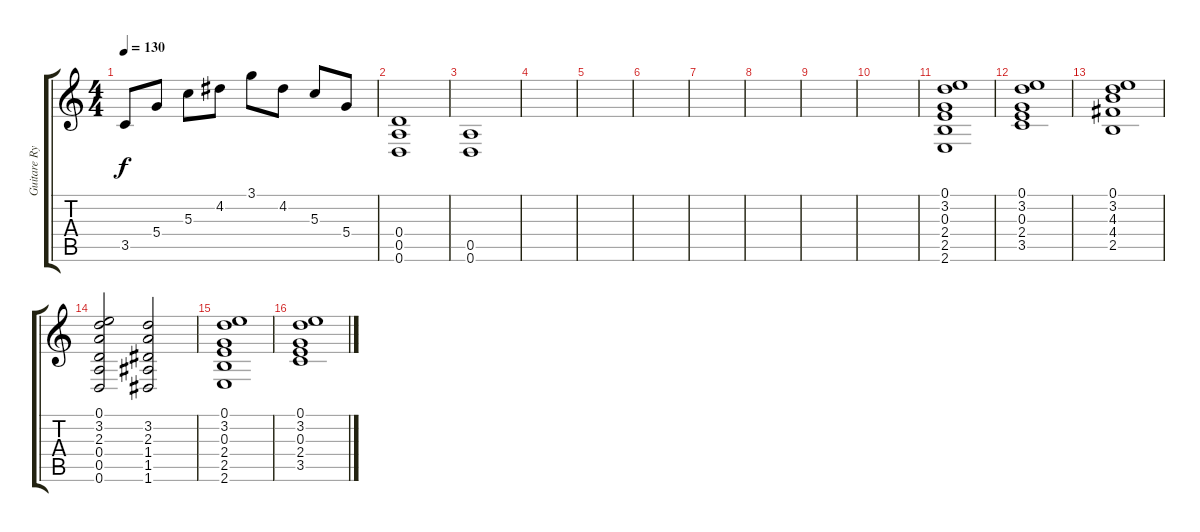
\track ("Guitare Rythmique " "Guitare Ry") {instrument distortionguitar}
\staff {score tabs}
\tuning (E4 B3 G3 D3 A2 D2) {hide}
\ts (4 4)
\tempo 130
\clef g2
\ks c
3.5.8{dy f} 5.4.8 5.3.8 4.2.8 3.1.8 4.2.8 5.3.8 5.4.8 |
(0.4 0.5 0.6).1 |
(0.5 0.6).1 |
|
|
|
|
|
|
|
(0.1 3.2 0.3 2.4 2.5 2.6).1 |
(0.1 3.2 0.3 2.4 3.5).1 |
(0.1 3.2 4.3 4.4 2.5).1 |
(0.1 3.2 2.3 0.4 0.5 0.6).2 (3.2 2.3 1.4 1.5 1.6).2 |
(0.1 3.2 0.3 2.4 2.5 2.6).1 |
(0.1 3.2 0.3 2.4 3.5).1
